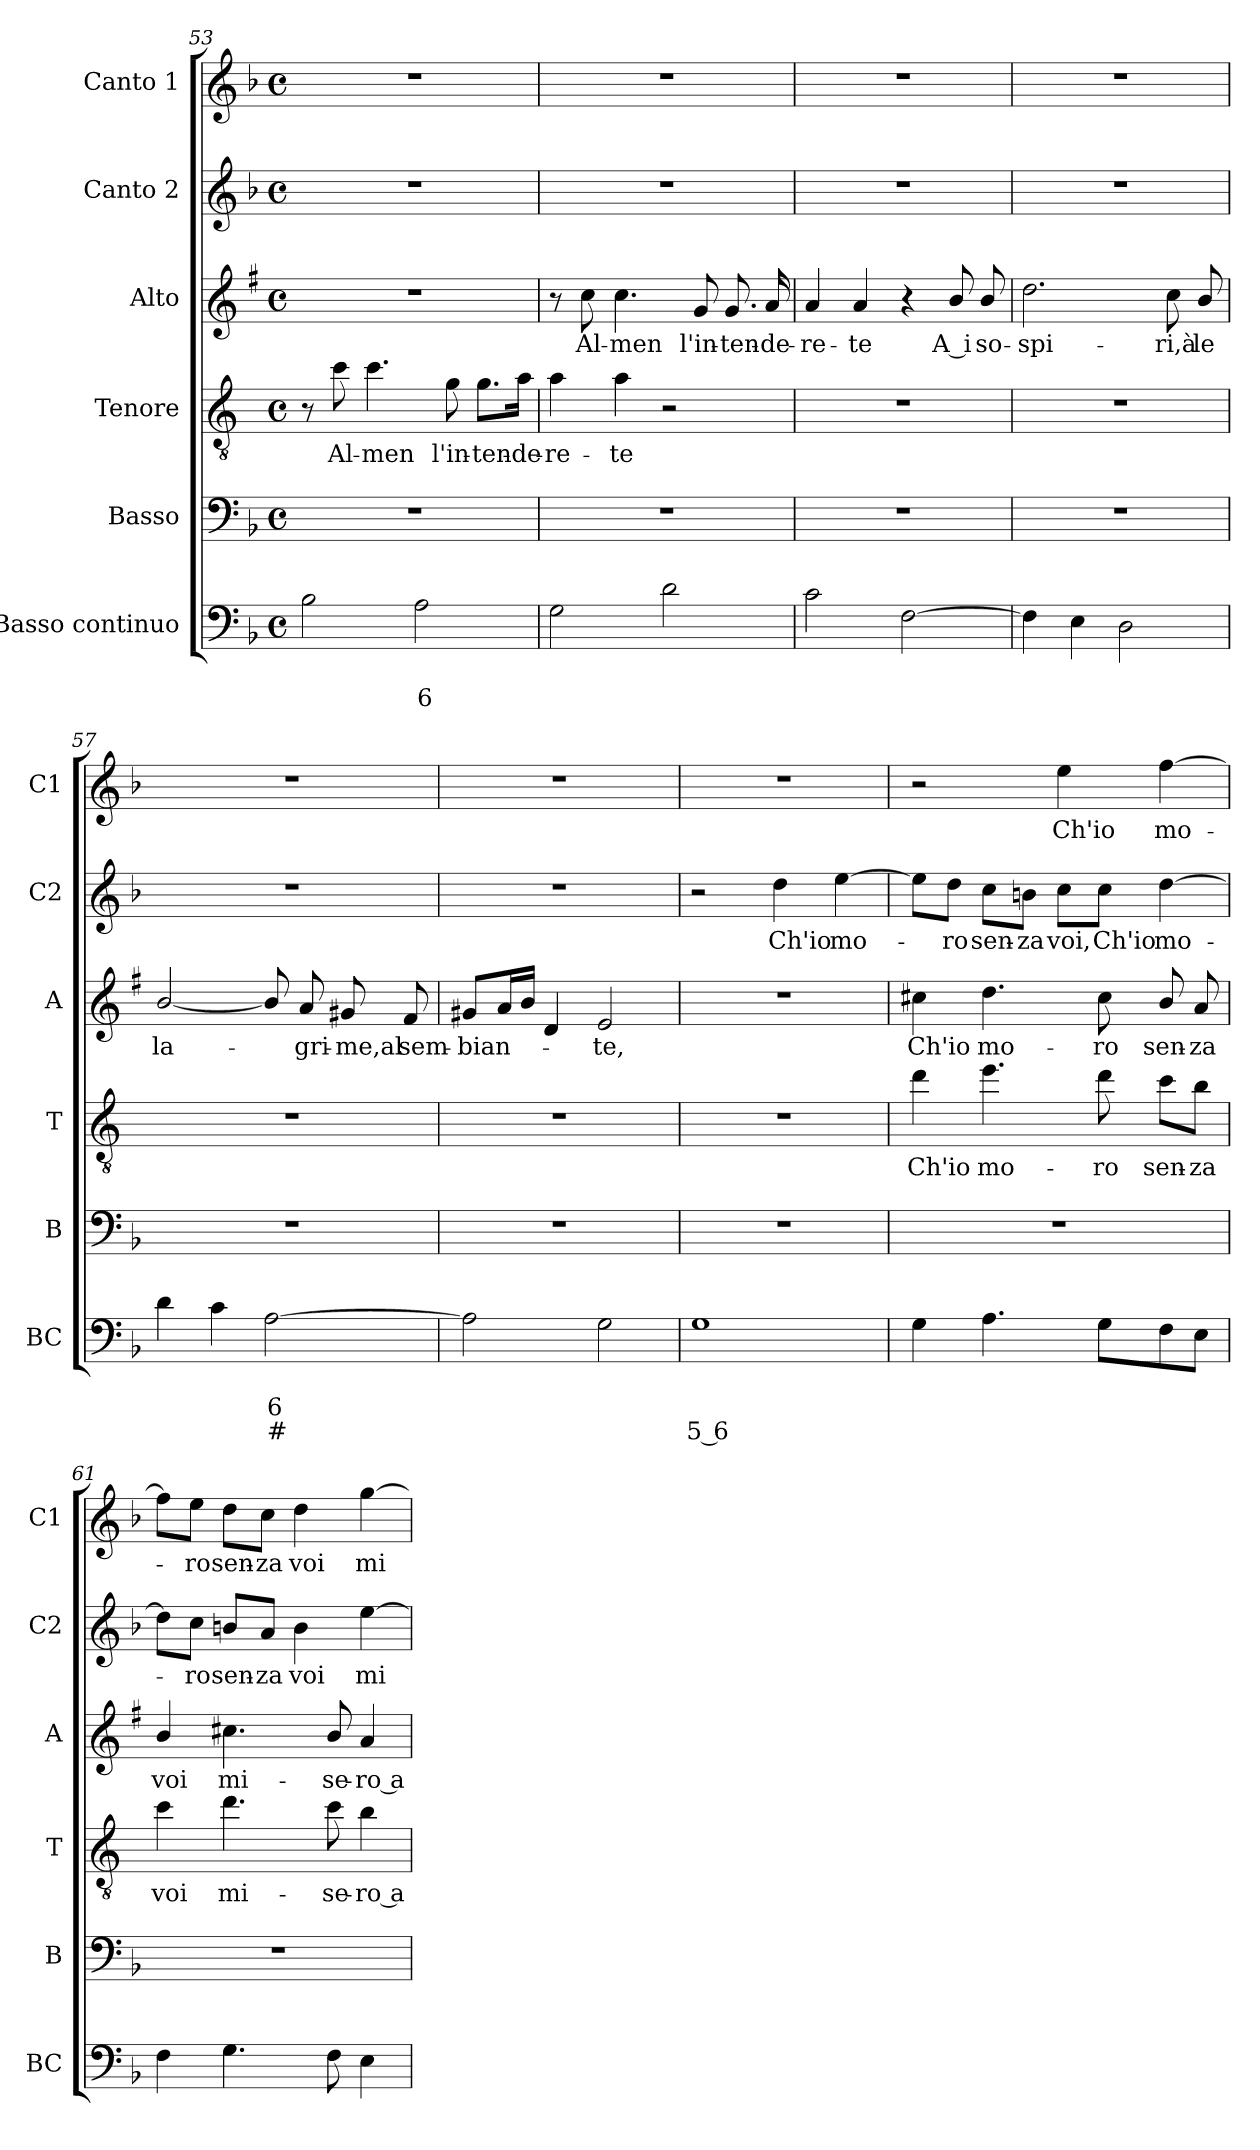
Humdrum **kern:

**kern	**text	**text	**text	**kern	**kern	**text	**kern	**text	**kern	**text	**kern	**text
*part6	*part6	*part6	*part6	*part5	*part4	*part4	*part3	*part3	*part2	*part2	*part1	*part1
*staff6	*staff6	*staff6	*staff6	*staff5	*staff4	*staff4	*staff3	*staff3	*staff2	*staff2	*staff1	*staff1
*I"Basso continuo	*	*	*	*I"Basso	*I"Tenore	*	*I"Alto	*	*I"Canto 2	*	*I"Canto 1	*
*I'BC	*	*	*	*I'B	*I'T	*	*I'A	*	*I'C2	*	*I'C1	*
*clefF4	*	*	*	*clefF4	*clefGv2	*	*clefG2	*	*clefG2	*	*clefG2	*
*	*	*	*	*	*ITrd4c7	*	*ITrd1c2	*	*	*	*	*
*k[b-]	*	*	*	*k[b-]	*k[b-]	*	*k[b-]	*	*k[b-]	*	*k[b-]	*
*F:	*	*	*	*F:	*F:	*	*F:	*	*F:	*	*F:	*
*M4/4	*	*	*	*M4/4	*M4/4	*	*M4/4	*	*M4/4	*	*M4/4	*
*met(c)	*	*	*	*met(c)	*met(c)	*	*met(c)	*	*met(c)	*	*met(c)	*
=53	=53	=53	=53	=53	=53	=53	=53	=53	=53	=53	=53	=53
2B-\	.	.	.	1r	8r	.	1r	.	1r	.	1r	.
!	!	!	!	!	!	!LO:LY:b	!	!	!	!	!	!
.	.	.	.	.	8f\	Al-	.	.	.	.	.	.
!	!	!	!	!	!	!LO:LY:b	!	!	!	!	!	!
.	.	.	.	.	4.f\	-men	.	.	.	.	.	.
!	!	!LO:LY:b	!	!	!	!	!	!	!	!	!	!
2A\	.	6	.	.	.	.	.	.	.	.	.	.
!	!	!	!	!	!	!LO:LY:b	!	!	!	!	!	!
.	.	.	.	.	8c\	l'in-	.	.	.	.	.	.
!	!	!	!	!	!	!LO:LY:b	!	!	!	!	!	!
.	.	.	.	.	8.c\L	-ten-	.	.	.	.	.	.
!	!	!	!	!	!	!LO:LY:b	!	!	!	!	!	!
.	.	.	.	.	16d\Jk	-de-	.	.	.	.	.	.
!!LO:LB:g=z
=54	=54	=54	=54	=54	=54	=54	=54	=54	=54	=54	=54	=54
!	!	!	!	!	!	!LO:LY:b	!	!	!	!	!	!
2G\	.	.	.	1r	4d\	-re-	8r	.	1r	.	1r	.
!	!	!	!	!	!	!	!	!LO:LY:b	!	!	!	!
.	.	.	.	.	.	.	8b-\	Al-	.	.	.	.
!	!	!	!	!	!	!LO:LY:b	!	!LO:LY:b	!	!	!	!
.	.	.	.	.	4d\	-te	4.b-\	-men	.	.	.	.
2d\	.	.	.	.	2r	.	.	.	.	.	.	.
!	!	!	!	!	!	!	!	!LO:LY:b	!	!	!	!
.	.	.	.	.	.	.	8f/	l'in-	.	.	.	.
!	!	!	!	!	!	!	!	!LO:LY:b	!	!	!	!
.	.	.	.	.	.	.	8.f/	-ten-	.	.	.	.
!	!	!	!	!	!	!	!	!LO:LY:b	!	!	!	!
.	.	.	.	.	.	.	16g/	-de-	.	.	.	.
=55	=55	=55	=55	=55	=55	=55	=55	=55	=55	=55	=55	=55
!	!	!	!	!	!	!	!	!LO:LY:b	!	!	!	!
2c\	.	.	.	1r	1r	.	4g/	-re-	1r	.	1r	.
!	!	!	!	!	!	!	!	!LO:LY:b	!	!	!	!
.	.	.	.	.	.	.	4g/	-te	.	.	.	.
[2F\	.	.	.	.	.	.	4r	.	.	.	.	.
!	!	!	!	!	!	!	!	!LO:LY:b	!	!	!	!
.	.	.	.	.	.	.	8a/	A i	.	.	.	.
!	!	!	!	!	!	!	!	!LO:LY:b	!	!	!	!
.	.	.	.	.	.	.	8a/	so-	.	.	.	.
=56	=56	=56	=56	=56	=56	=56	=56	=56	=56	=56	=56	=56
!	!	!	!	!	!	!	!	!LO:LY:b	!	!	!	!
4F\]	.	.	.	1r	1r	.	2.cc\	-spi-	1r	.	1r	.
4E\	.	.	.	.	.	.	.	.	.	.	.	.
2D\	.	.	.	.	.	.	.	.	.	.	.	.
!	!	!	!	!	!	!	!	!LO:LY:b	!	!	!	!
.	.	.	.	.	.	.	8b-\	-ri,à	.	.	.	.
!	!	!	!	!	!	!	!	!LO:LY:b	!	!	!	!
.	.	.	.	.	.	.	8a/	le	.	.	.	.
=57	=57	=57	=57	=57	=57	=57	=57	=57	=57	=57	=57	=57
!	!	!	!	!	!	!	!	!LO:LY:b	!	!	!	!
4d\	.	.	.	1r	1r	.	[2a/	la-	1r	.	1r	.
4c\	.	.	.	.	.	.	.	.	.	.	.	.
!	!	!LO:LY:b	!LO:LY:b	!	!	!	!	!	!	!	!	!
[2A\	.	6	#	.	.	.	8a/]	.	.	.	.	.
!	!	!	!	!	!	!	!	!LO:LY:b	!	!	!	!
.	.	.	.	.	.	.	8g/	-gri-	.	.	.	.
!	!	!	!	!	!	!	!	!LO:LY:b	!	!	!	!
.	.	.	.	.	.	.	8f#X/	-me,al	.	.	.	.
!	!	!	!	!	!	!	!	!LO:LY:b	!	!	!	!
.	.	.	.	.	.	.	8e/	sem-	.	.	.	.
=58	=58	=58	=58	=58	=58	=58	=58	=58	=58	=58	=58	=58
!	!	!	!	!	!	!	!	!LO:LY:b	!	!	!	!
2A\]	.	.	.	1r	1r	.	8f#X/L	-bian-	1r	.	1r	.
.	.	.	.	.	.	.	16g/L	.	.	.	.	.
.	.	.	.	.	.	.	16a/JJ	.	.	.	.	.
.	.	.	.	.	.	.	4c/	.	.	.	.	.
!	!	!	!	!	!	!	!	!LO:LY:b	!	!	!	!
2G\	.	.	.	.	.	.	2d/	-te,	.	.	.	.
=59	=59	=59	=59	=59	=59	=59	=59	=59	=59	=59	=59	=59
!	!	!	!LO:LY:b	!	!	!	!	!	!	!	!	!
1G	.	.	5 6	1r	1r	.	1r	.	2r	.	1r	.
!	!	!	!	!	!	!	!	!	!	!LO:LY:b	!	!
.	.	.	.	.	.	.	.	.	4dd\	Ch'io	.	.
!	!	!	!	!	!	!	!	!	!	!LO:LY:b	!	!
.	.	.	.	.	.	.	.	.	[4ee\	mo-	.	.
!!LO:PB:g=z
=60	=60	=60	=60	=60	=60	=60	=60	=60	=60	=60	=60	=60
!	!	!	!	!	!	!LO:LY:b	!	!LO:LY:b	!	!	!	!
4G\	.	.	.	1r	4g\	Ch'io	4bn\	Ch'io	8ee\L]	.	2r	.
!	!	!	!	!	!	!	!	!	!	!LO:LY:b	!	!
.	.	.	.	.	.	.	.	.	8dd\J	-ro	.	.
!	!	!	!	!	!	!LO:LY:b	!	!LO:LY:b	!	!LO:LY:b	!	!
4.A\	.	.	.	.	4.a\	mo-	4.cc\	mo-	8cc\L	sen-	.	.
!	!	!	!	!	!	!	!	!	!	!LO:LY:b	!	!
.	.	.	.	.	.	.	.	.	8bn\J	-za	.	.
!	!	!	!	!	!	!	!	!	!	!LO:LY:b	!	!LO:LY:b
.	.	.	.	.	.	.	.	.	8cc\L	voi,	4ee\	Ch'io
!	!	!	!	!	!	!LO:LY:b	!	!LO:LY:b	!	!LO:LY:b	!	!
8G\L	.	.	.	.	8g\	-ro	8b\	-ro	8cc\J	Ch'io	.	.
!	!	!	!	!	!	!LO:LY:b	!	!LO:LY:b	!	!LO:LY:b	!	!LO:LY:b
8F\	.	.	.	.	8f\L	sen-	8a/	sen-	[4dd\	mo-	[4ff\	mo-
!	!	!	!	!	!	!LO:LY:b	!	!LO:LY:b	!	!	!	!
8E\J	.	.	.	.	8e\J	-za	8g/	-za	.	.	.	.
=61	=61	=61	=61	=61	=61	=61	=61	=61	=61	=61	=61	=61
!	!	!	!	!	!	!LO:LY:b	!	!LO:LY:b	!	!	!	!
4F\	.	.	.	1r	4f\	voi	4a/	voi	8dd\L]	.	8ff\L]	.
!	!	!	!	!	!	!	!	!	!	!LO:LY:b	!	!LO:LY:b
.	.	.	.	.	.	.	.	.	8cc\J	-ro	8ee\J	-ro
!	!	!	!	!	!	!LO:LY:b	!	!LO:LY:b	!	!LO:LY:b	!	!LO:LY:b
4.G\	.	.	.	.	4.g\	mi-	4.bn\	mi-	8bn/L	sen-	8dd\L	sen-
!	!	!	!	!	!	!	!	!	!	!LO:LY:b	!	!LO:LY:b
.	.	.	.	.	.	.	.	.	8a/J	-za	8cc\J	-za
!	!	!	!	!	!	!	!	!	!	!LO:LY:b	!	!LO:LY:b
.	.	.	.	.	.	.	.	.	4b\	voi	4dd\	voi
!	!	!	!	!	!	!LO:LY:b	!	!LO:LY:b	!	!	!	!
8F\	.	.	.	.	8f\	-se-	8a/	-se-	.	.	.	.
!	!	!	!	!	!	!LO:LY:b	!	!LO:LY:b	!	!LO:LY:b	!	!LO:LY:b
4E\	.	.	.	.	4e\	-ro a-	4g/	-ro a-	[4ee\	mi-	[4gg\	mi-
=	=	=	=	=	=	=	=	=	=	=	=	=
*-	*-	*-	*-	*-	*-	*-	*-	*-	*-	*-	*-	*-
